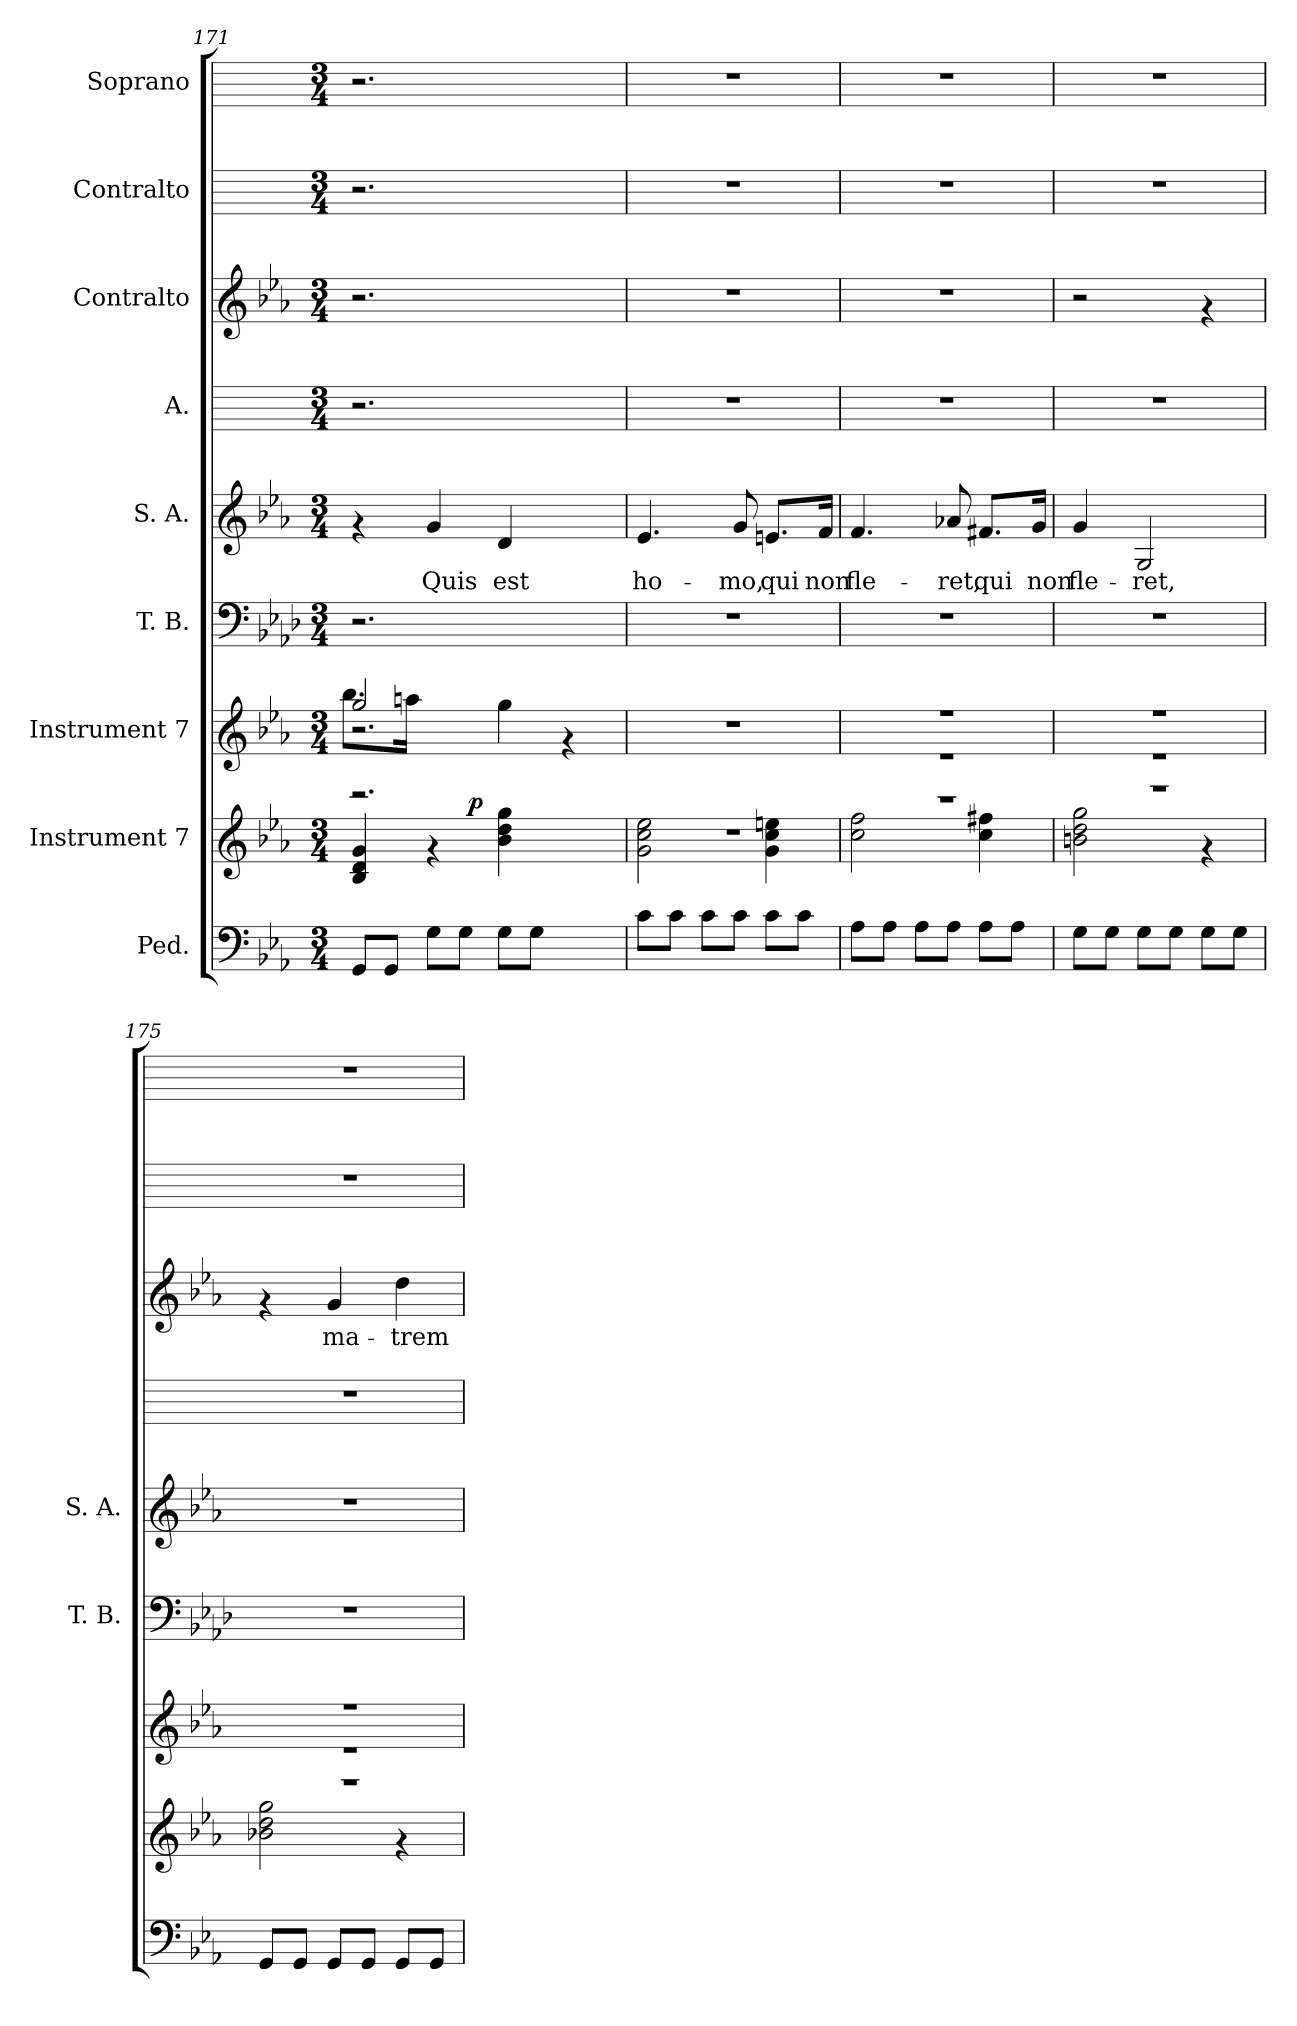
**kern	**kern	**dynam	**kern	**kern	**kern	**text	**kern	**kern	**text	**kern	**kern
*part9	*part8	*part8	*part7	*part6	*part5	*part5	*part4	*part3	*part3	*part2	*part1
*staff9	*staff8	*staff8	*staff7	*staff6	*staff5	*staff5	*staff4	*staff3	*staff3	*staff2	*staff1
*I"Ped.	*I"Instrument 7	*	*I"Instrument 7	*I"T.  B.	*I"S.  A.	*	*I"A.	*I"Contralto	*	*I"Contralto	*I"Soprano
*	*	*	*	*I'T.  B.	*I'S.  A.	*	*	*	*	*	*
*clefF4	*clefG2	*	*clefG2	*clefF4	*clefG2	*	*	*clefG2	*	*	*
*k[b-e-a-]	*k[b-e-a-]	*	*k[b-e-a-]	*k[b-e-a-d-]	*k[b-e-a-]	*	*k[]	*k[b-e-a-]	*	*k[]	*k[]
*E-:	*E-:	*	*E-:	*A-:	*E-:	*	*C:	*E-:	*	*C:	*C:
*M3/4	*M3/4	*	*M3/4	*M3/4	*M3/4	*	*M3/4	*M3/4	*	*M3/4	*M3/4
=171	=171	=171	=171	=171	=171	=171	=171	=171	=171	=171	=171
*	*^	*	*^	*	*	*	*	*	*	*	*
*	*	*^	*	*	*^	*	*	*	*	*	*	*	*
8GG/L	2.r	4d/ 4B-/ 4g/	4ryy	.	2gg/	8.bb-\L	2.r	2.r	4rf	.	2.r	2.r	.	2.r	2.r
8GG/J	.	.	.	.	.	.	.	.	.	.	.	.	.	.	.
.	.	.	.	.	.	16aan\J	.	.	.	.	.	.	.	.	.
!	!	!	!	!	!	!	!	!	!	!LO:LY:b:cj	!	!	!	!	!
8G\L	.	4rf	8ryy	.	.	2.ryy	.	.	4g/	Quis	.	.	.	.	.
8G\J	.	.	64ryy	.	.	.	.	.	.	.	.	.	.	.	.
!	!	!	!	!LO:DY:a	!	!	!	!	!	!	!	!	!	!	!
.	.	.	2ryy	p	.	.	.	.	.	.	.	.	.	.	.
!	!	!	!	!	!	!	!	!	!	!LO:LY:b:cj	!	!	!	!	!
8G\L	.	4gg\ 4b-\ 4dd\	.	.	4gg\	.	.	.	4d/	est	.	.	.	.	.
8G\J	.	.	.	.	.	.	.	.	.	.	.	.	.	.	.
4ryy	4ryy	4ryy	.	.	4rf	.	4ryy	4ryy	4ryy	.	4ryy	4ryy	.	4ryy	4ryy
.	.	.	16..ryy	.	.	.	.	.	.	.	.	.	.	.	.
!!LO:LB:g=z
=172	=172	=172	=172	=172	=172	=172	=172	=172	=172	=172	=172	=172	=172	=172	=172
!	!	!	!	!	!	!	!	!	!	!LO:LY:b:cj	!	!	!	!	!
*	*	*v	*v	*	*	*	*	*	*	*	*	*	*	*	*
*	*	*	*	*	*v	*v	*	*	*	*	*	*	*	*
8c\L	2.r	2ee-\ 2g\ 2cc\	.	2.r	2.r	2.r	4.e-/	ho-	2.r	2.r	.	2.r	2.r
8c\J	.	.	.	.	.	.	.	.	.	.	.	.	.
8c\L	.	.	.	.	.	.	.	.	.	.	.	.	.
!	!	!	!	!	!	!	!	!LO:LY:b:cj	!	!	!	!	!
8c\J	.	.	.	.	.	.	8g/	-mo,	.	.	.	.	.
!	!	!	!	!	!	!	!	!LO:LY:b:cj	!	!	!	!	!
8c\L	.	4cc\ 4g\ 4een\	.	.	.	.	8.en/L	qui	.	.	.	.	.
8c\J	.	.	.	.	.	.	.	.	.	.	.	.	.
!	!	!	!	!	!	!	!	!LO:LY:b:cj	!	!	!	!	!
.	.	.	.	.	.	.	16f/J	non	.	.	.	.	.
=173	=173	=173	=173	=173	=173	=173	=173	=173	=173	=173	=173	=173	=173
!	!	!	!	!	!	!	!	!LO:LY:b:cj	!	!	!	!	!
8A-\L	2.r	2ff\ 2cc\	.	2.r	2.r	2.r	4.f/	fle-	2.r	2.r	.	2.r	2.r
8A-\J	.	.	.	.	.	.	.	.	.	.	.	.	.
8A-\L	.	.	.	.	.	.	.	.	.	.	.	.	.
!	!	!	!	!	!	!	!	!LO:LY:b:cj	!	!	!	!	!
8A-\J	.	.	.	.	.	.	8a-X/	-ret,	.	.	.	.	.
!	!	!	!	!	!	!	!	!LO:LY:b:cj	!	!	!	!	!
8A-\L	.	4cc\ 4ff#X\	.	.	.	.	8.f#X/L	qui	.	.	.	.	.
8A-\J	.	.	.	.	.	.	.	.	.	.	.	.	.
!	!	!	!	!	!	!	!	!LO:LY:b:cj	!	!	!	!	!
.	.	.	.	.	.	.	16g/J	non	.	.	.	.	.
=174	=174	=174	=174	=174	=174	=174	=174	=174	=174	=174	=174	=174	=174
!	!	!	!	!	!	!	!	!LO:LY:b:cj	!	!	!	!	!
8G\L	2.r	2gg\ 2dd\ 2bn\	.	2.r	2.r	2.r	4g/	fle-	2.r	2r	.	2.r	2.r
8G\J	.	.	.	.	.	.	.	.	.	.	.	.	.
!	!	!	!	!	!	!	!	!LO:LY:b:cj	!	!	!	!	!
8G\L	.	.	.	.	.	.	2G/	-ret,	.	.	.	.	.
8G\J	.	.	.	.	.	.	.	.	.	.	.	.	.
8G\L	.	4rf	.	.	.	.	.	.	.	4rf	.	.	.
8G\J	.	.	.	.	.	.	.	.	.	.	.	.	.
=175	=175	=175	=175	=175	=175	=175	=175	=175	=175	=175	=175	=175	=175
8GG/L	2.r	2gg\ 2dd\ 2b-X\	.	2.r	2.r	2.r	2.r	.	2.r	4rf	.	2.r	2.r
8GG/J	.	.	.	.	.	.	.	.	.	.	.	.	.
!	!	!	!	!	!	!	!	!	!	!	!LO:LY:b:cj	!	!
8GG/L	.	.	.	.	.	.	.	.	.	4g/	ma-	.	.
8GG/J	.	.	.	.	.	.	.	.	.	.	.	.	.
!	!	!	!	!	!	!	!	!	!	!	!LO:LY:b:cj	!	!
8GG/L	.	4rf	.	.	.	.	.	.	.	4dd\	-trem	.	.
8GG/J	.	.	.	.	.	.	.	.	.	.	.	.	.
*	*v	*v	*	*	*	*	*	*	*	*	*	*	*
*	*	*	*v	*v	*	*	*	*	*	*	*	*
=	=	=	=	=	=	=	=	=	=	=	=
*-	*-	*-	*-	*-	*-	*-	*-	*-	*-	*-	*-
